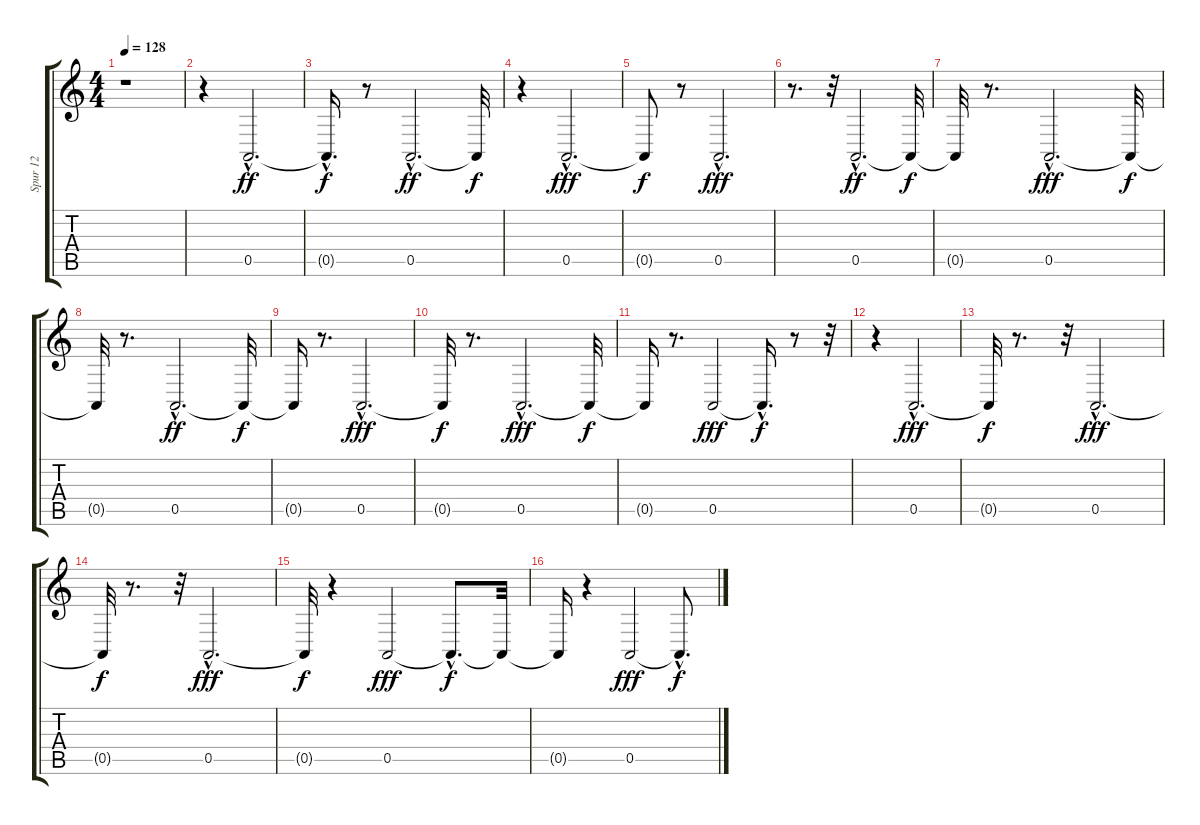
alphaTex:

\track ("Spur 12" "Spur 12") {instrument guitarfretnoise}
\staff {score tabs}
\tuning (E4 B3 G3 D3 A2 E2) {hide}
\ts (4 4)
\tempo 128
\clef g2
\ks c
r.1{dy ff instrument guitarfretnoise} |
r.4 0.5{hac}.2{d} |
0.5{hac t}.16{d dy f} r.8 0.5{hac}.2{d dy ff} 0.5{t}.32{dy f} |
r.4 0.5{hac}.2{d dy fff} |
0.5{t}.8{dy f} r.8 0.5{hac}.2{d dy fff} |
r.8{d} r.32 0.5{hac}.2{d dy ff} 0.5{t}.32{dy f} |
0.5{t}.32 r.8{d} 0.5{hac}.2{d dy fff} 0.5{t}.32{dy f} |
0.5{t}.32 r.8{d} 0.5{hac}.2{d dy ff} 0.5{t}.32{dy f} |
0.5{t}.16 r.8{d} 0.5{hac}.2{d dy fff} |
0.5{t}.32{dy f} r.8{d} 0.5{hac}.2{d dy fff} 0.5{t}.32{dy f} |
0.5{t}.16 r.8{d} 0.5.2{dy fff} 0.5{hac t}.16{d dy f} r.8 r.32 |
r.4 0.5{hac}.2{d dy fff} |
0.5{t}.32{dy f} r.8{d} r.32 0.5{hac}.2{d dy fff} |
0.5{t}.32{dy f} r.8{d} r.32 0.5{hac}.2{d dy fff} |
0.5{t}.32{dy f} r.4 0.5.2{dy fff} 0.5{hac t}.8{d dy f} 0.5{t}.32 |
0.5{t}.16 r.4 0.5.2{dy fff} 0.5{hac t}.8{d dy f}
